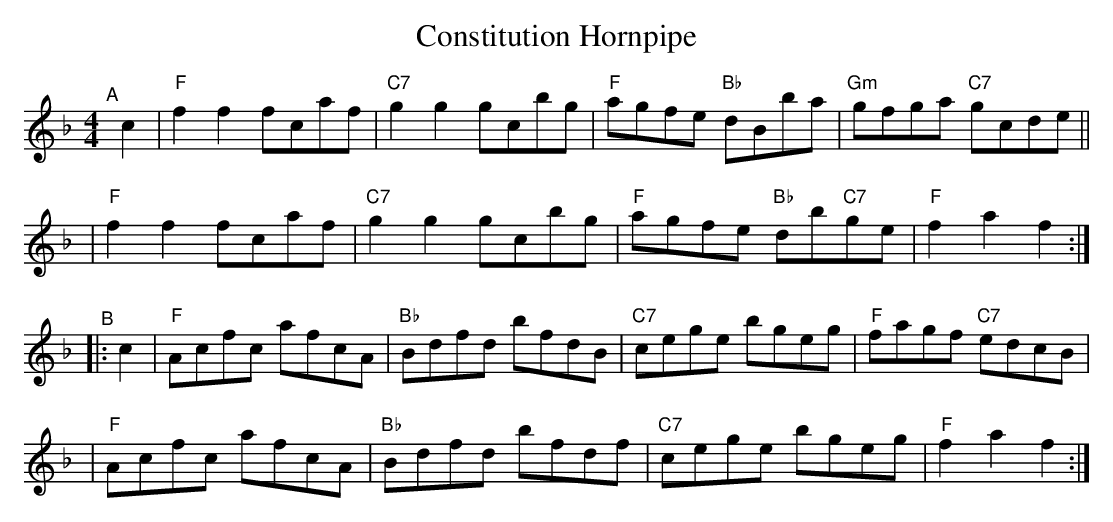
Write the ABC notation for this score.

X:1
T: Constitution Hornpipe
M: 4/4
L: 1/8
K: F
"^A"[|] c2 \
| "F"f2f2 fcaf | "C7"g2g2 gcbg | "F"agfe "Bb"dBba | "Gm"gfga "C7"gcde ||
| "F"f2f2 fcaf | "C7"g2g2 gcbg | "F"agfe "Bb"db"C7"ge | "F"f2a2 f2 :|
"^B"|: c2 \
| "F"Acfc afcA | "Bb"Bdfd bfdB | "C7"cege bgeg | "F"fagf "C7"edcB |
| "F"Acfc afcA | "Bb"Bdfd bfdf | "C7"cege bgeg | "F"f2 a2f2 :|
